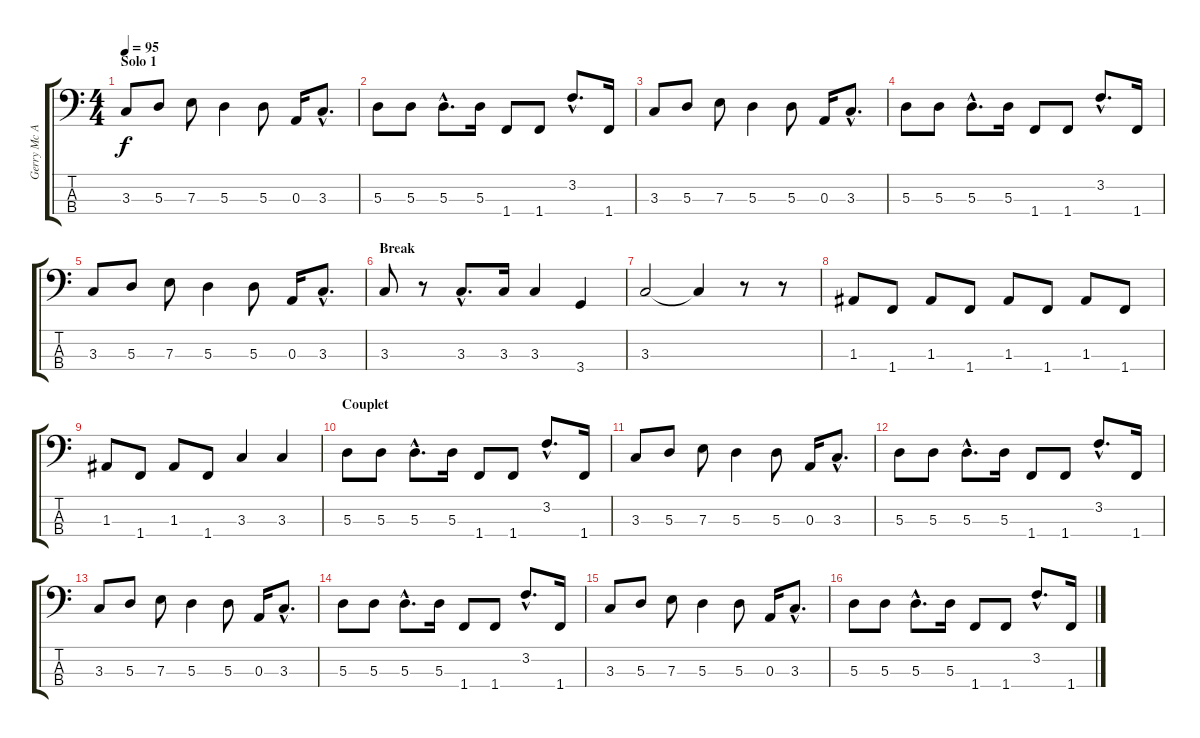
\track ("Gerry Mc Avoy" "Gerry Mc A") {instrument electricbassfinger}
\staff {score tabs}
\tuning (G2 D2 A1 E1) {hide}
\ts (4 4)
\section ("" "Solo 1")
\tempo 95
\clef f4
\ks c
3.3.8{dy f} 5.3.8 7.3.8 5.3.4 5.3.8 0.3.16 3.3{hac}.8{d} |
5.3.8 5.3.8 5.3{hac}.8{d} 5.3.16 1.4.8 1.4.8 3.2{hac}.8{d} 1.4.16 |
3.3.8 5.3.8 7.3.8 5.3.4 5.3.8 0.3.16 3.3{hac}.8{d} |
5.3.8 5.3.8 5.3{hac}.8{d} 5.3.16 1.4.8 1.4.8 3.2{hac}.8{d} 1.4.16 |
3.3.8 5.3.8 7.3.8 5.3.4 5.3.8 0.3.16 3.3{hac}.8{d} |
\section ("" "Break")
3.3.8 r.8 3.3{hac}.8{d} 3.3.16 3.3.4 3.4.4 |
3.3.2 3.3{t}.4 r.8 r.8 |
1.3.8 1.4.8 1.3.8 1.4.8 1.3.8 1.4.8 1.3.8 1.4.8 |
1.3.8 1.4.8 1.3.8 1.4.8 3.3.4 3.3.4 |
\section ("" "Couplet")
5.3.8 5.3.8 5.3{hac}.8{d} 5.3.16 1.4.8 1.4.8 3.2{hac}.8{d} 1.4.16 |
3.3.8 5.3.8 7.3.8 5.3.4 5.3.8 0.3.16 3.3{hac}.8{d} |
5.3.8 5.3.8 5.3{hac}.8{d} 5.3.16 1.4.8 1.4.8 3.2{hac}.8{d} 1.4.16 |
3.3.8 5.3.8 7.3.8 5.3.4 5.3.8 0.3.16 3.3{hac}.8{d} |
5.3.8 5.3.8 5.3{hac}.8{d} 5.3.16 1.4.8 1.4.8 3.2{hac}.8{d} 1.4.16 |
3.3.8 5.3.8 7.3.8 5.3.4 5.3.8 0.3.16 3.3{hac}.8{d} |
5.3.8 5.3.8 5.3{hac}.8{d} 5.3.16 1.4.8 1.4.8 3.2{hac}.8{d} 1.4.16
